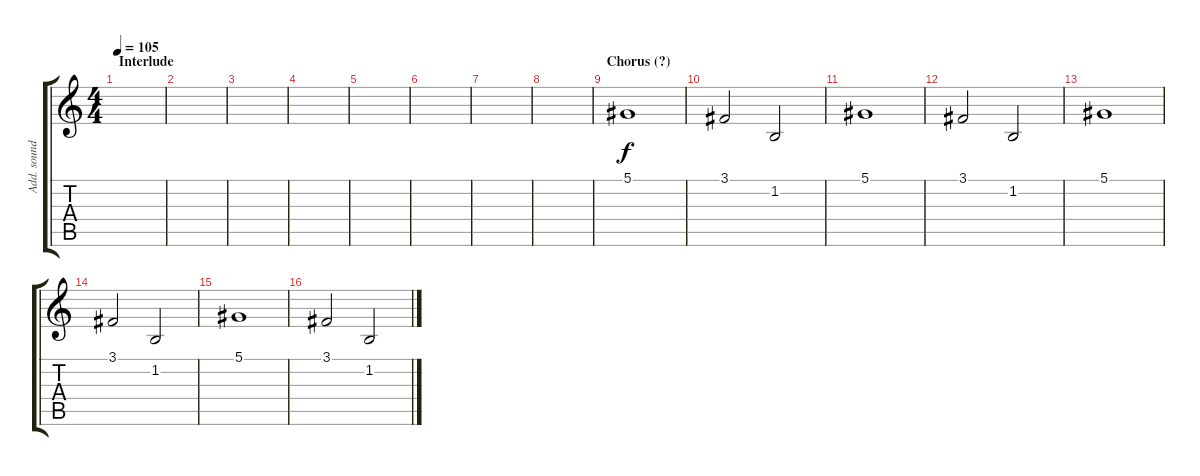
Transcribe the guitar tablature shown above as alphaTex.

\track ("Add. sounds" "Add. sound") {instrument synthstrings1}
\staff {score tabs}
\tuning (Eb4 Bb3 Gb3 Db3 Ab2 Db2) {hide}
\ts (4 4)
\section ("" "Interlude")
\tempo 105
\clef g2
\ks c
|
|
|
|
|
|
|
|
\section ("" "Chorus (?)")
5.1.1 |
3.1.2 1.2.2 |
5.1.1 |
3.1.2 1.2.2 |
5.1.1 |
3.1.2 1.2.2 |
5.1.1 |
3.1.2 1.2.2
